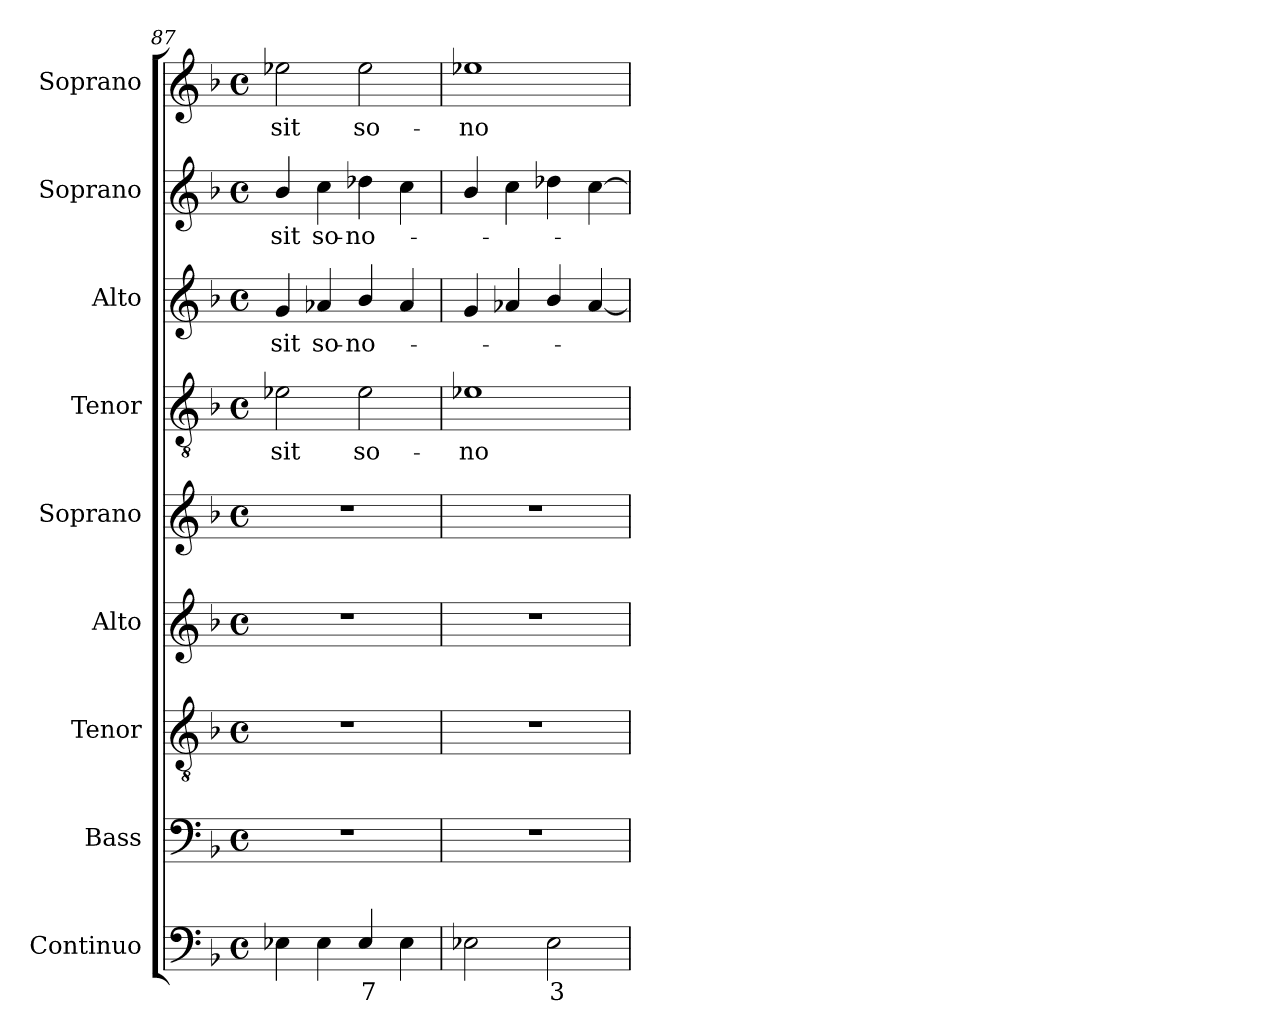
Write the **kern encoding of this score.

**kern	**text	**kern	**kern	**kern	**kern	**kern	**text	**kern	**text	**kern	**text	**kern	**text
*part9	*part9	*part8	*part7	*part6	*part5	*part4	*part4	*part3	*part3	*part2	*part2	*part1	*part1
*staff9	*staff9	*staff8	*staff7	*staff6	*staff5	*staff4	*staff4	*staff3	*staff3	*staff2	*staff2	*staff1	*staff1
*I"Continuo	*	*I"Bass	*I"Tenor	*I"Alto	*I"Soprano	*I"Tenor	*	*I"Alto	*	*I"Soprano	*	*I"Soprano	*
*I'Cont.	*	*I'B.	*I'T.	*I'A.	*I'S.	*I'T.	*	*I'A.	*	*I'S.	*	*I'S.	*
!!LO:PB:g=z
*clefF4	*	*clefF4	*clefGv2	*clefG2	*clefG2	*clefGv2	*	*clefG2	*	*clefG2	*	*clefG2	*
*	*	*	*ITrd7c12	*	*	*ITrd7c12	*	*	*	*	*	*	*
*k[b-]	*	*k[b-]	*k[b-]	*k[b-]	*k[b-]	*k[b-]	*	*k[b-]	*	*k[b-]	*	*k[b-]	*
*F:	*	*F:	*F:	*F:	*F:	*F:	*	*F:	*	*F:	*	*F:	*
*M4/4	*	*M4/4	*M4/4	*M4/4	*M4/4	*M4/4	*	*M4/4	*	*M4/4	*	*M4/4	*
*met(c)	*	*met(c)	*met(c)	*met(c)	*met(c)	*met(c)	*	*met(c)	*	*met(c)	*	*met(c)	*
=87	=87	=87	=87	=87	=87	=87	=87	=87	=87	=87	=87	=87	=87
!	!	!	!	!	!	!	!LO:LY:b:color=#000000	!	!	!	!	!	!
!	!	!	!	!	!	!	!	!	!LO:LY:b:color=#000000	!	!	!	!
!	!	!	!	!	!	!	!	!	!	!	!LO:LY:b:color=#000000	!	!
!	!	!	!	!	!	!	!	!	!	!	!	!	!LO:LY:b:color=#000000
4E-Xi\	.	1r	1r	1r	1r	2E-Xi\	sit	4gi/	sit	4b-i/	sit	2ee-Xi\	sit
!	!	!	!	!	!	!	!	!	!LO:LY:b:color=#000000	!	!	!	!
!	!	!	!	!	!	!	!	!	!	!	!LO:LY:b:color=#000000	!	!
4E-i\	.	.	.	.	.	.	.	4a-Xi/	so-	4cci\	so-	.	.
!	!LO:LY:b:color=#000000	!	!	!	!	!	!	!	!	!	!	!	!
!	!	!	!	!	!	!	!LO:LY:b:color=#000000	!	!	!	!	!	!
!	!	!	!	!	!	!	!	!	!LO:LY:b:color=#000000	!	!	!	!
!	!	!	!	!	!	!	!	!	!	!	!LO:LY:b:color=#000000	!	!
!	!	!	!	!	!	!	!	!	!	!	!	!	!LO:LY:b:color=#000000
4E-i/	7	.	.	.	.	2E-i\	so-	4b-i/	-no-	4dd-Xi\	-no-	2ee-i\	so-
4E-i\	.	.	.	.	.	.	.	4a-i/	.	4cci\	.	.	.
=88	=88	=88	=88	=88	=88	=88	=88	=88	=88	=88	=88	=88	=88
!	!	!	!	!	!	!	!LO:LY:b:color=#000000	!	!	!	!	!	!
!	!	!	!	!	!	!	!	!	!	!	!	!	!LO:LY:b:color=#000000
2E-Xi\	.	1r	1r	1r	1r	1E-Xi	-no-	4gi/	.	4b-i/	.	1ee-Xi	-no-
.	.	.	.	.	.	.	.	4a-Xi/	.	4cci\	.	.	.
!	!LO:LY:b:color=#000000	!	!	!	!	!	!	!	!	!	!	!	!
2E-i\	3	.	.	.	.	.	.	4b-i/	.	4dd-Xi\	.	.	.
.	.	.	.	.	.	.	.	[<4a-i/	.	[>4cci\	.	.	.
=	=	=	=	=	=	=	=	=	=	=	=	=	=
*-	*-	*-	*-	*-	*-	*-	*-	*-	*-	*-	*-	*-	*-
